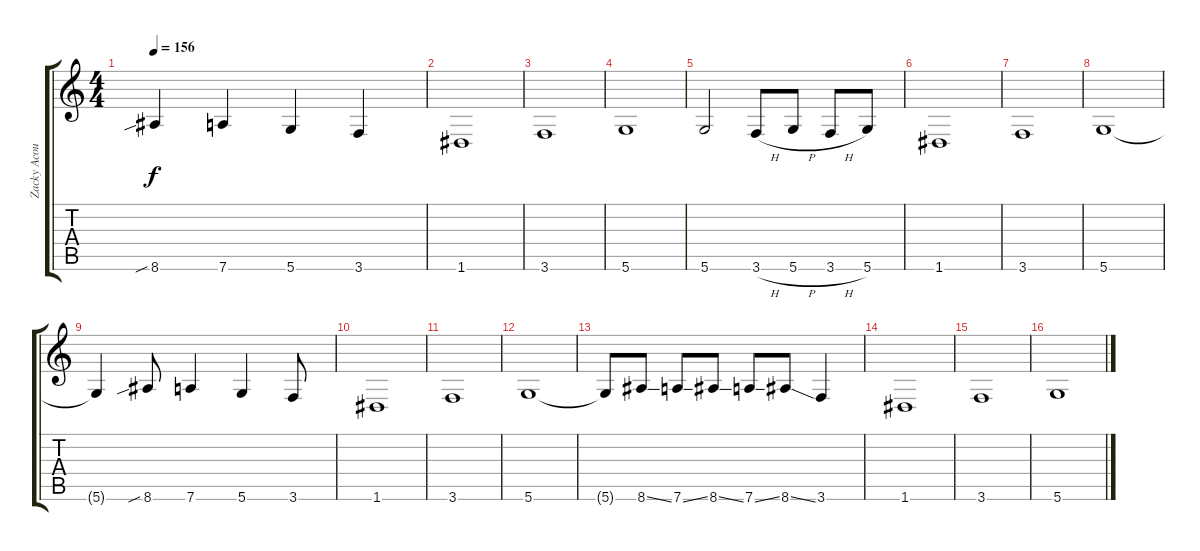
\track ("Zacky Acoustic" "Zacky Acou") {instrument acousticguitarsteel}
\staff {score tabs}
\tuning (E4 B3 G3 D3 A2 D2) {hide}
\ts (4 4)
\tempo 156
\clef g2
\ks c
8.6{sib}.4{dy f} 7.6.4 5.6.4 3.6.4 |
1.6.1 |
3.6.1 |
5.6.1 |
5.6.2 3.6{h}.8 5.6{h}.8 3.6{h}.8 5.6.8 |
1.6.1 |
3.6.1 |
5.6.1 |
5.6{t}.4 8.6{sib}.8 7.6.4 5.6.4 3.6.8 |
1.6.1 |
3.6.1 |
5.6.1 |
5.6{t}.8 8.6{ss}.8 7.6{ss}.8 8.6{ss}.8 7.6{ss}.8 8.6{ss}.8 3.6.4 |
1.6.1 |
3.6.1 |
5.6.1
